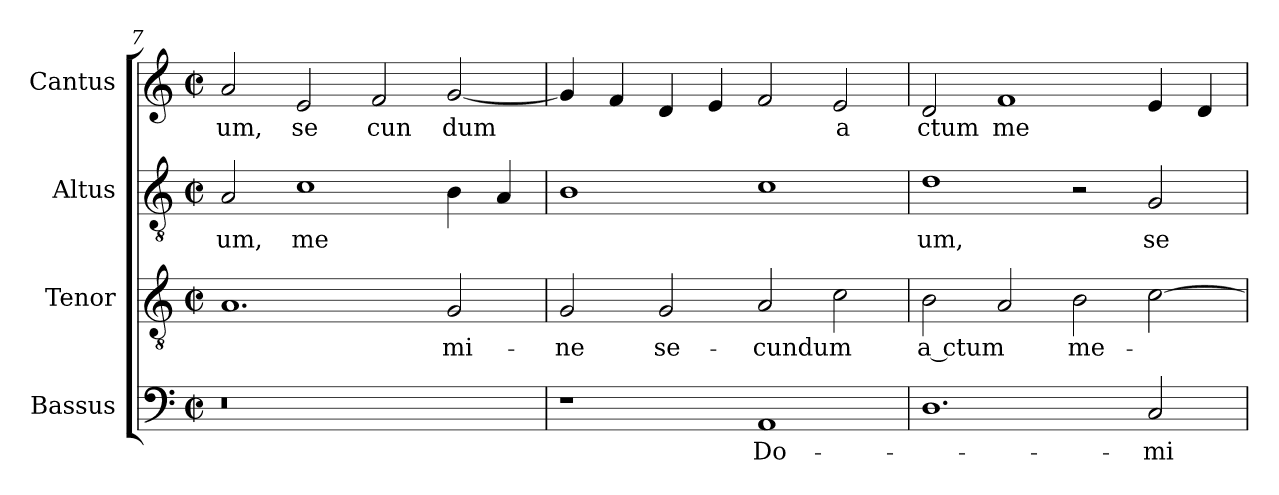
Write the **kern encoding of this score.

**kern	**text	**kern	**text	**kern	**text	**kern	**text
*part4	*part4	*part3	*part3	*part2	*part2	*part1	*part1
*staff4	*staff4	*staff3	*staff3	*staff2	*staff2	*staff1	*staff1
*I"Bassus	*	*I"Tenor	*	*I"Altus	*	*I"Cantus	*
*clefF4	*	*clefGv2	*	*clefGv2	*	*clefG2	*
*M2/2	*	*M2/2	*	*M2/2	*	*M2/2	*
*met(c|)	*	*met(c|)	*	*met(c|)	*	*met(c|)	*
=7	=7	=7	=7	=7	=7	=7	=7
!	!	!	!	!	!LO:LY:b:cj	!	!LO:LY:b:cj
0r	.	1.A	.	2A/	um,	2a/	um,
!	!	!	!	!	!LO:LY:b:cj	!	!LO:LY:b:cj
.	.	.	.	1c	me	2e/	se
!	!	!	!	!	!	!	!LO:LY:b:cj
.	.	.	.	.	.	2f/	cun
!	!	!	!LO:LY:b:cj	!	!	!	!LO:LY:b
.	.	2G/	-mi-	4B\	.	[<2g/	dum
.	.	.	.	4A/	.	.	.
=8	=8	=8	=8	=8	=8	=8	=8
!	!	!	!LO:LY:b:cj	!	!	!	!
1r	.	2G/	-ne	1B	.	4g/]	.
.	.	.	.	.	.	4f/	.
!	!	!	!LO:LY:b:cj	!	!	!	!
.	.	2G/	se-	.	.	4d/	.
.	.	.	.	.	.	4e/	.
!	!LO:LY:b:cj	!	!LO:LY:b	!	!	!	!
1AA	Do-	2A/	-cundum	1c	.	2f/	.
!	!	!	!	!	!	!	!LO:LY:b:cj
.	.	2c\	.	.	.	2e/	a
=9	=9	=9	=9	=9	=9	=9	=9
!	!	!	!LO:LY:b:cj	!	!LO:LY:b:cj	!	!LO:LY:b:cj
1.D	.	2B\	a ctum	1d	um,	2d/	ctum
!	!	!	!	!	!	!	!LO:LY:b:cj
.	.	2A/	.	.	.	1f	me
!	!	!	!LO:LY:b	!	!	!	!
.	.	2B\	me-	2r	.	.	.
!	!LO:LY:b:cj	!	!	!	!LO:LY:b:cj	!	!
2C/	-mi-	[>2c\	.	2G/	se	4e/	.
.	.	.	.	.	.	4d/	.
=	=	=	=	=	=	=	=
*-	*-	*-	*-	*-	*-	*-	*-
